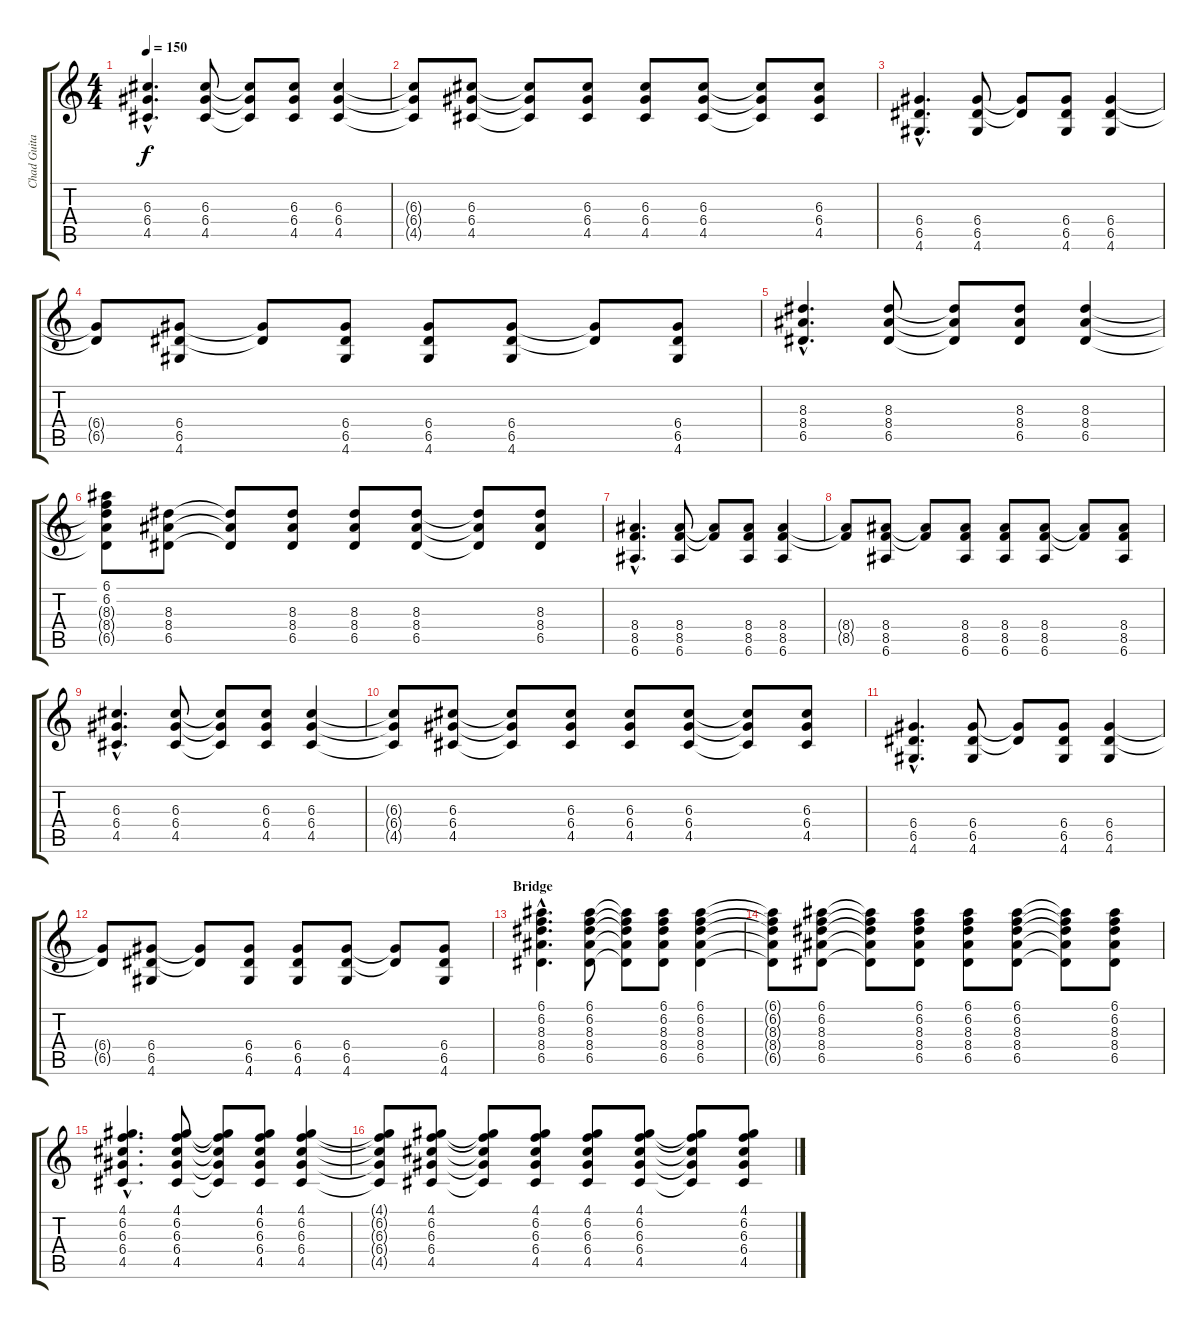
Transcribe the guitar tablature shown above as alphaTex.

\track ("Chad Guitar" "Chad Guita") {instrument acousticguitarsteel}
\staff {score tabs}
\tuning (E4 B3 G3 D3 A2 E2) {hide}
\ts (4 4)
\tempo 150
\clef g2
\ks c
(6.3{hac} 6.4{hac} 4.5{hac}).4{d dy f instrument distortionguitar} (6.3 6.4 4.5).8 (6.3{t} 6.4{t} 4.5{t}).8 (6.3 6.4 4.5).8 (6.3 6.4 4.5).4 |
(6.3{t} 6.4{t} 4.5{t}).8 (6.3 6.4 4.5).8 (6.3{t} 6.4{t} 4.5{t}).8 (6.3 6.4 4.5).8 (6.3 6.4 4.5).8 (6.3 6.4 4.5).8 (6.3{t} 6.4{t} 4.5{t}).8 (6.3 6.4 4.5).8 |
(6.4{hac} 6.5{hac} 4.6{hac}).4{d instrument distortionguitar} (6.4 6.5 4.6).8 (6.4{t} 6.5{t}).8 (6.4 6.5 4.6).8 (6.4 6.5 4.6).4 |
(6.4{t} 6.5{t}).8 (6.4 6.5 4.6).8 (6.4{t} 6.5{t}).8 (6.4 6.5 4.6).8 (6.4 6.5 4.6).8 (6.4 6.5 4.6).8 (6.4{t} 6.5{t}).8 (6.4 6.5 4.6).8 |
(8.3{hac} 8.4{hac} 6.5{hac}).4{d instrument distortionguitar} (8.3 8.4 6.5).8 (8.3{t} 8.4{t} 6.5{t}).8 (8.3 8.4 6.5).8 (8.3 8.4 6.5).4 |
(6.1 6.2 8.3{t} 8.4{t} 6.5{t}).8 (8.3 8.4 6.5).8 (8.3{t} 8.4{t} 6.5{t}).8 (8.3 8.4 6.5).8 (8.3 8.4 6.5).8 (8.3 8.4 6.5).8 (8.3{t} 8.4{t} 6.5{t}).8 (8.3 8.4 6.5).8 |
(8.4{hac} 8.5{hac} 6.6{hac}).4{d instrument distortionguitar} (8.4 8.5 6.6).8 (8.4{t} 8.5{t}).8 (8.4 8.5 6.6).8 (8.4 8.5 6.6).4 |
(8.4{t} 8.5{t}).8 (8.4 8.5 6.6).8 (8.4{t} 8.5{t}).8 (8.4 8.5 6.6).8 (8.4 8.5 6.6).8 (8.4 8.5 6.6).8 (8.4{t} 8.5{t}).8 (8.4 8.5 6.6).8 |
(6.3{hac} 6.4{hac} 4.5{hac}).4{d instrument distortionguitar} (6.3 6.4 4.5).8 (6.3{t} 6.4{t} 4.5{t}).8 (6.3 6.4 4.5).8 (6.3 6.4 4.5).4 |
(6.3{t} 6.4{t} 4.5{t}).8 (6.3 6.4 4.5).8 (6.3{t} 6.4{t} 4.5{t}).8 (6.3 6.4 4.5).8 (6.3 6.4 4.5).8 (6.3 6.4 4.5).8 (6.3{t} 6.4{t} 4.5{t}).8 (6.3 6.4 4.5).8 |
(6.4{hac} 6.5{hac} 4.6{hac}).4{d instrument distortionguitar} (6.4 6.5 4.6).8 (6.4{t} 6.5{t}).8 (6.4 6.5 4.6).8 (6.4 6.5 4.6).4 |
(6.4{t} 6.5{t}).8 (6.4 6.5 4.6).8 (6.4{t} 6.5{t}).8 (6.4 6.5 4.6).8 (6.4 6.5 4.6).8 (6.4 6.5 4.6).8 (6.4{t} 6.5{t}).8 (6.4 6.5 4.6).8 |
\section ("" "Bridge")
(6.1{hac} 6.2{hac} 8.3{hac} 8.4{hac} 6.5{hac}).4{d instrument acousticguitarsteel} (6.1 6.2 8.3 8.4 6.5).8 (6.1{t} 6.2{t} 8.3{t} 8.4{t} 6.5{t}).8 (6.1 6.2 8.3 8.4 6.5).8 (6.1 6.2 8.3 8.4 6.5).4 |
(6.1{t} 6.2{t} 8.3{t} 8.4{t} 6.5{t}).8 (6.1 6.2 8.3 8.4 6.5).8 (6.1{t} 6.2{t} 8.3{t} 8.4{t} 6.5{t}).8 (6.1 6.2 8.3 8.4 6.5).8 (6.1 6.2 8.3 8.4 6.5).8 (6.1 6.2 8.3 8.4 6.5).8 (6.1{t} 6.2{t} 8.3{t} 8.4{t} 6.5{t}).8 (6.1 6.2 8.3 8.4 6.5).8 |
(4.1{hac} 6.2{hac} 6.3{hac} 6.4{hac} 4.5{hac}).4{d} (4.1 6.2 6.3 6.4 4.5).8 (4.1{t} 6.2{t} 6.3{t} 6.4{t} 4.5{t}).8 (4.1 6.2 6.3 6.4 4.5).8 (4.1 6.2 6.3 6.4 4.5).4 |
(4.1{t} 6.2{t} 6.3{t} 6.4{t} 4.5{t}).8 (4.1 6.2 6.3 6.4 4.5).8 (4.1{t} 6.2{t} 6.3{t} 6.4{t} 4.5{t}).8 (4.1 6.2 6.3 6.4 4.5).8 (4.1 6.2 6.3 6.4 4.5).8 (4.1 6.2 6.3 6.4 4.5).8 (4.1{t} 6.2{t} 6.3{t} 6.4{t} 4.5{t}).8 (4.1 6.2 6.3 6.4 4.5).8
